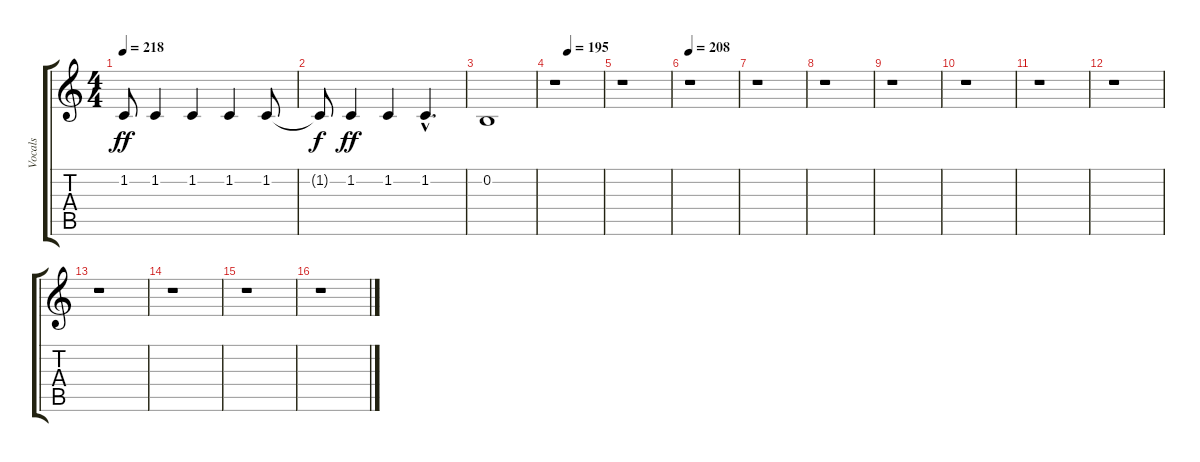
\track ("Vocals" "Vocals") {instrument lead6voice}
\staff {score tabs}
\tuning (E4 B3 G3 D3 A2 E2) {hide}
\ts (4 4)
\tempo 218
\clef g2
\ks c
1.2.8{dy ff} 1.2.4 1.2.4 1.2.4 1.2.8 |
1.2{t}.8{dy f} 1.2.4{dy ff} 1.2.4 1.2{hac}.4{d} |
0.2.1 |
\tempo (195 0.28125)
r.1 |
r.1 |
\tempo 208
r.1 |
r.1 |
r.1 |
r.1 |
r.1 |
r.1 |
r.1 |
r.1 |
r.1 |
r.1 |
r.1
